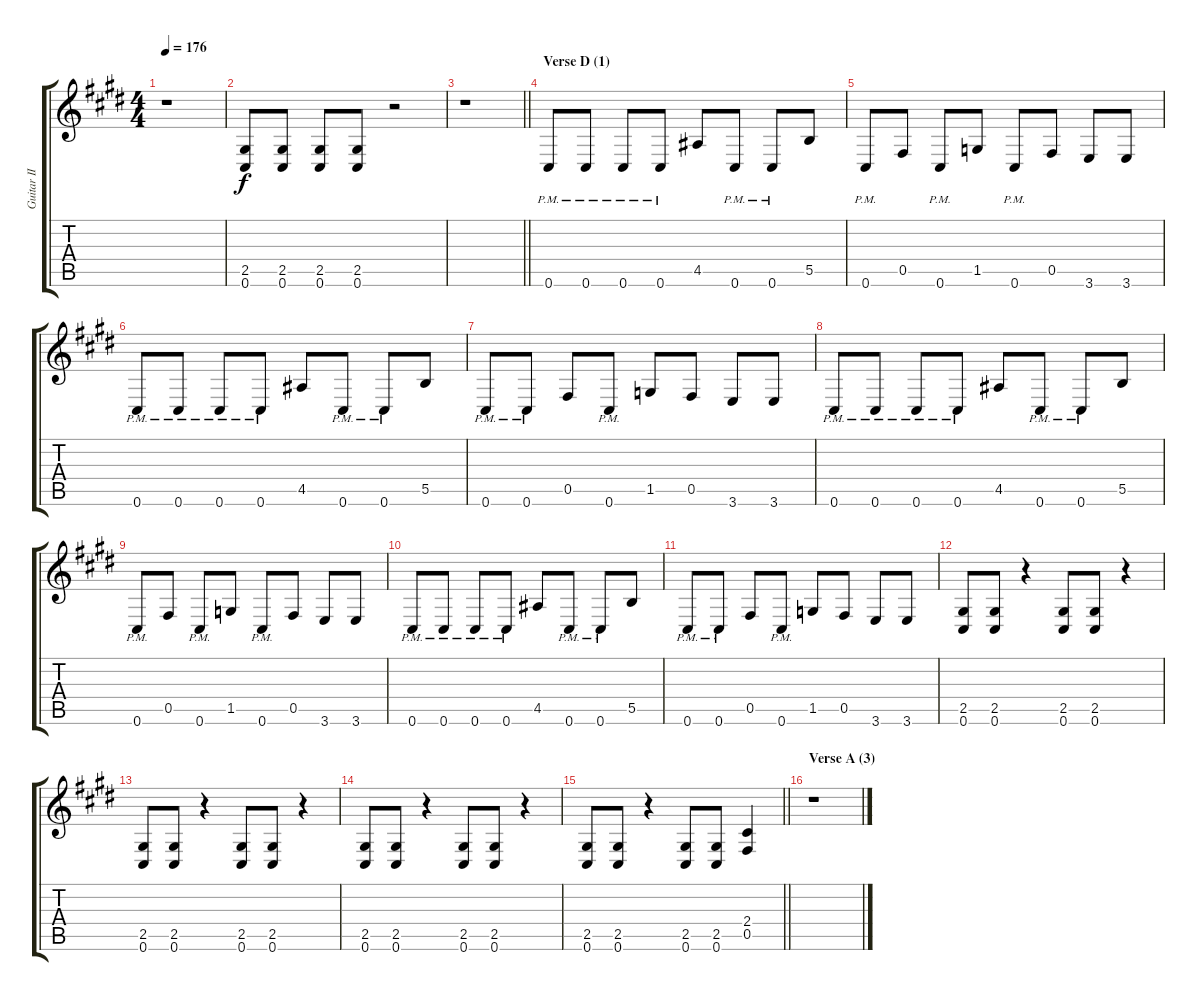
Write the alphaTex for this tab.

\track ("Guitar II" "Guitar II") {instrument distortionguitar}
\staff {score tabs}
\tuning (Db4 Ab3 E3 B2 Gb2 Db2) {hide}
\ts (4 4)
\tempo 176
\clef g2
\ks c#minor
r.1{dy f} |
(2.5 0.6).8 (2.5 0.6).8 (2.5 0.6).8 (2.5 0.6).8 r.2 |
\barLineRight lightlight
r.1 |
\section ("" "Verse D (1)")
0.6{pm}.8 0.6{pm}.8 0.6{pm}.8 0.6{pm}.8 4.5.8 0.6{pm}.8 0.6{pm}.8 5.5.8 |
0.6{pm}.8 0.5.8 0.6{pm}.8 1.5.8 0.6{pm}.8 0.5.8 3.6.8 3.6.8 |
0.6{pm}.8 0.6{pm}.8 0.6{pm}.8 0.6{pm}.8 4.5.8 0.6{pm}.8 0.6{pm}.8 5.5.8 |
0.6{pm}.8 0.6{pm}.8 0.5.8 0.6{pm}.8 1.5.8 0.5.8 3.6.8 3.6.8 |
0.6{pm}.8 0.6{pm}.8 0.6{pm}.8 0.6{pm}.8 4.5.8 0.6{pm}.8 0.6{pm}.8 5.5.8 |
0.6{pm}.8 0.5.8 0.6{pm}.8 1.5.8 0.6{pm}.8 0.5.8 3.6.8 3.6.8 |
0.6{pm}.8 0.6{pm}.8 0.6{pm}.8 0.6{pm}.8 4.5.8 0.6{pm}.8 0.6{pm}.8 5.5.8 |
0.6{pm}.8 0.6{pm}.8 0.5.8 0.6{pm}.8 1.5.8 0.5.8 3.6.8 3.6.8 |
(2.5 0.6).8 (2.5 0.6).8 r.4 (2.5 0.6).8 (2.5 0.6).8 r.4 |
(2.5 0.6).8 (2.5 0.6).8 r.4 (2.5 0.6).8 (2.5 0.6).8 r.4 |
(2.5 0.6).8 (2.5 0.6).8 r.4 (2.5 0.6).8 (2.5 0.6).8 r.4 |
\barLineRight lightlight
(2.5 0.6).8 (2.5 0.6).8 r.4 (2.5 0.6).8 (2.5 0.6).8 (2.4 0.5).4 |
\section ("" "Verse A (3)")
r.1
